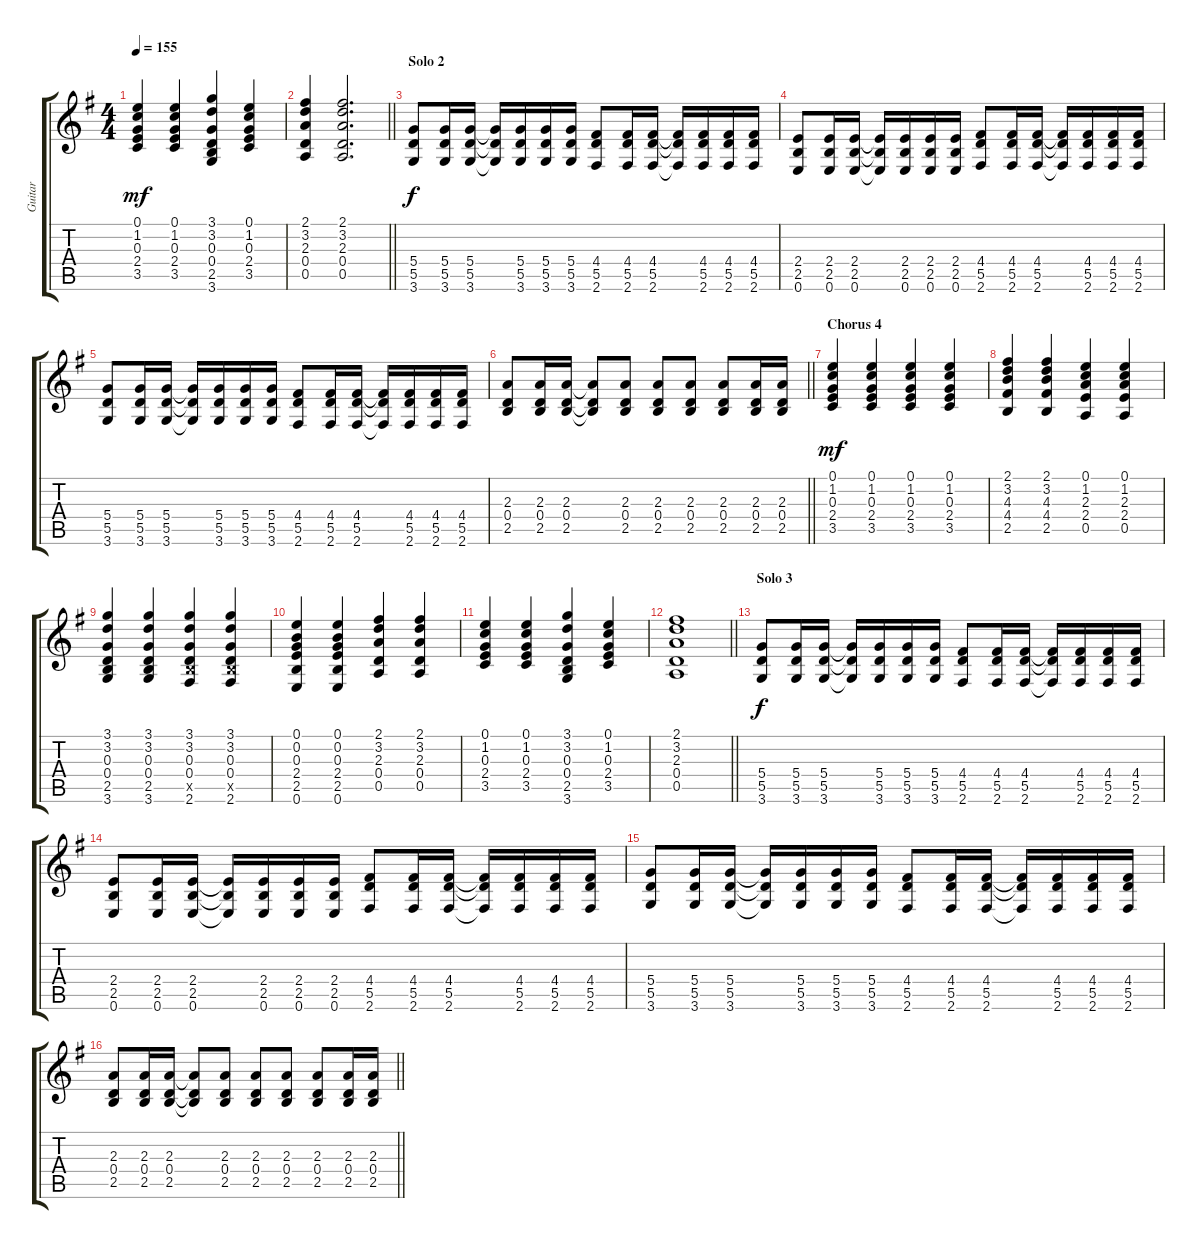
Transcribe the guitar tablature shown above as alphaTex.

\track ("Guitar" "Guitar") {instrument distortionguitar}
\staff {score tabs}
\tuning (E4 B3 G3 D3 A2 E2) {hide}
\ts (4 4)
\tempo 155
\clef g2
\ks g
(0.1 1.2 0.3 2.4 3.5).4{dy mf} (0.1 1.2 0.3 2.4 3.5).4 (3.1 3.2 0.3 0.4 2.5 3.6).4 (0.1 1.2 0.3 2.4 3.5).4 |
\barLineRight lightlight
(2.1 3.2 2.3 0.4 0.5).4 (2.1 3.2 2.3 0.4 0.5).2{d} |
\section ("" "Solo 2")
(5.4 5.5 3.6).8{dy f} (5.4 5.5 3.6).16 (5.4 5.5 3.6).16 (5.4{t} 5.5{t} 3.6{t}).16 (5.4 5.5 3.6).16 (5.4 5.5 3.6).16 (5.4 5.5 3.6).16 (4.4 5.5 2.6).8 (4.4 5.5 2.6).16 (4.4 5.5 2.6).16 (4.4{t} 5.5{t} 2.6{t}).16 (4.4 5.5 2.6).16 (4.4 5.5 2.6).16 (4.4 5.5 2.6).16 |
(2.4 2.5 0.6).8 (2.4 2.5 0.6).16 (2.4 2.5 0.6).16 (2.4{t} 2.5{t} 0.6{t}).16 (2.4 2.5 0.6).16 (2.4 2.5 0.6).16 (2.4 2.5 0.6).16 (4.4 5.5 2.6).8 (4.4 5.5 2.6).16 (4.4 5.5 2.6).16 (4.4{t} 5.5{t} 2.6{t}).16 (4.4 5.5 2.6).16 (4.4 5.5 2.6).16 (4.4 5.5 2.6).16 |
(5.4 5.5 3.6).8 (5.4 5.5 3.6).16 (5.4 5.5 3.6).16 (5.4{t} 5.5{t} 3.6{t}).16 (5.4 5.5 3.6).16 (5.4 5.5 3.6).16 (5.4 5.5 3.6).16 (4.4 5.5 2.6).8 (4.4 5.5 2.6).16 (4.4 5.5 2.6).16 (4.4{t} 5.5{t} 2.6{t}).16 (4.4 5.5 2.6).16 (4.4 5.5 2.6).16 (4.4 5.5 2.6).16 |
\barLineRight lightlight
(2.3 0.4 2.5).8 (2.3 0.4 2.5).16 (2.3 0.4 2.5).16 (2.3{t} 0.4{t} 2.5{t}).8 (2.3 0.4 2.5).8 (2.3 0.4 2.5).8 (2.3 0.4 2.5).8 (2.3 0.4 2.5).8 (2.3 0.4 2.5).16 (2.3 0.4 2.5).16 |
\section ("" "Chorus 4")
(0.1 1.2 0.3 2.4 3.5).4{dy mf} (0.1 1.2 0.3 2.4 3.5).4 (0.1 1.2 0.3 2.4 3.5).4 (0.1 1.2 0.3 2.4 3.5).4 |
(2.1 3.2 4.3 4.4 2.5).4 (2.1 3.2 4.3 4.4 2.5).4 (0.1 1.2 2.3 2.4 0.5).4 (0.1 1.2 2.3 2.4 0.5).4 |
(3.1 3.2 0.3 0.4 2.5 3.6).4 (3.1 3.2 0.3 0.4 2.5 3.6).4 (3.1 3.2 0.3 0.4 2.5{x} 2.6).4 (3.1 3.2 0.3 0.4 2.5{x} 2.6).4 |
(0.1 0.2 0.3 2.4 2.5 0.6).4 (0.1 0.2 0.3 2.4 2.5 0.6).4 (2.1 3.2 2.3 0.4 0.5).4 (2.1 3.2 2.3 0.4 0.5).4 |
(0.1 1.2 0.3 2.4 3.5).4 (0.1 1.2 0.3 2.4 3.5).4 (3.1 3.2 0.3 0.4 2.5 3.6).4 (0.1 1.2 0.3 2.4 3.5).4 |
\barLineRight lightlight
(2.1 3.2 2.3 0.4 0.5).1 |
\section ("" "Solo 3")
(5.4 5.5 3.6).8{dy f} (5.4 5.5 3.6).16 (5.4 5.5 3.6).16 (5.4{t} 5.5{t} 3.6{t}).16 (5.4 5.5 3.6).16 (5.4 5.5 3.6).16 (5.4 5.5 3.6).16 (4.4 5.5 2.6).8 (4.4 5.5 2.6).16 (4.4 5.5 2.6).16 (4.4{t} 5.5{t} 2.6{t}).16 (4.4 5.5 2.6).16 (4.4 5.5 2.6).16 (4.4 5.5 2.6).16 |
(2.4 2.5 0.6).8 (2.4 2.5 0.6).16 (2.4 2.5 0.6).16 (2.4{t} 2.5{t} 0.6{t}).16 (2.4 2.5 0.6).16 (2.4 2.5 0.6).16 (2.4 2.5 0.6).16 (4.4 5.5 2.6).8 (4.4 5.5 2.6).16 (4.4 5.5 2.6).16 (4.4{t} 5.5{t} 2.6{t}).16 (4.4 5.5 2.6).16 (4.4 5.5 2.6).16 (4.4 5.5 2.6).16 |
(5.4 5.5 3.6).8 (5.4 5.5 3.6).16 (5.4 5.5 3.6).16 (5.4{t} 5.5{t} 3.6{t}).16 (5.4 5.5 3.6).16 (5.4 5.5 3.6).16 (5.4 5.5 3.6).16 (4.4 5.5 2.6).8 (4.4 5.5 2.6).16 (4.4 5.5 2.6).16 (4.4{t} 5.5{t} 2.6{t}).16 (4.4 5.5 2.6).16 (4.4 5.5 2.6).16 (4.4 5.5 2.6).16 |
\barLineRight lightlight
(2.3 0.4 2.5).8 (2.3 0.4 2.5).16 (2.3 0.4 2.5).16 (2.3{t} 0.4{t} 2.5{t}).8 (2.3 0.4 2.5).8 (2.3 0.4 2.5).8 (2.3 0.4 2.5).8 (2.3 0.4 2.5).8 (2.3 0.4 2.5).16 (2.3 0.4 2.5).16
